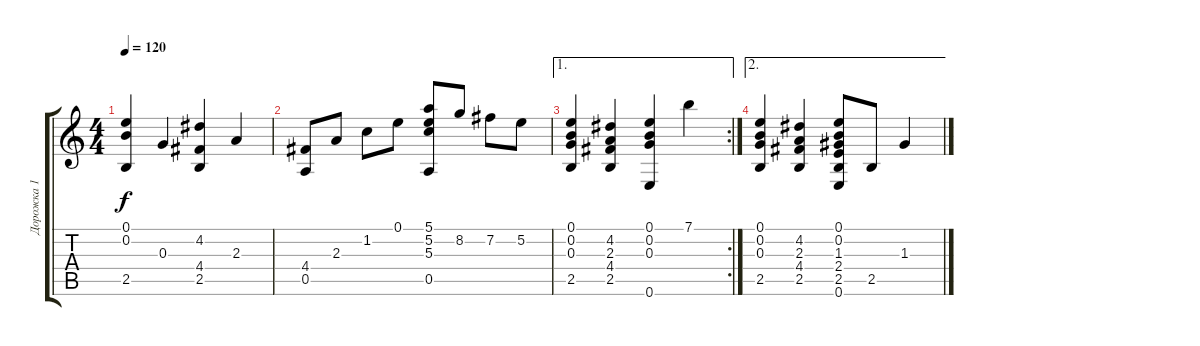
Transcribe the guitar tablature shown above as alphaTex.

\track ("Дорожка 1" "Дорожка 1") {instrument acousticguitarnylon}
\staff {score tabs}
\tuning (E4 B3 G3 D3 A2 E2) {hide}
\ts (4 4)
\tempo 120
\clef g2
\ks c
(0.1 0.2 2.5).4{dy f} 0.3.4 (4.2 4.4 2.5).4 2.3.4 |
(4.4 0.5).8 2.3.8 1.2.8 0.1.8 (5.1 5.2 5.3 0.5).8 8.2.8 7.2.8 5.2.8 |
\ae 1
\rc 2
(0.1 0.2 0.3 2.5).4 (4.2 2.3 4.4 2.5).4 (0.1 0.2 0.3 0.6).4 7.1.4 |
\ae 2
(0.1 0.2 0.3 2.5).4 (4.2 2.3 4.4 2.5).4 (0.1 0.2 1.3 2.4 2.5 0.6).8 2.5.8 1.3.4
